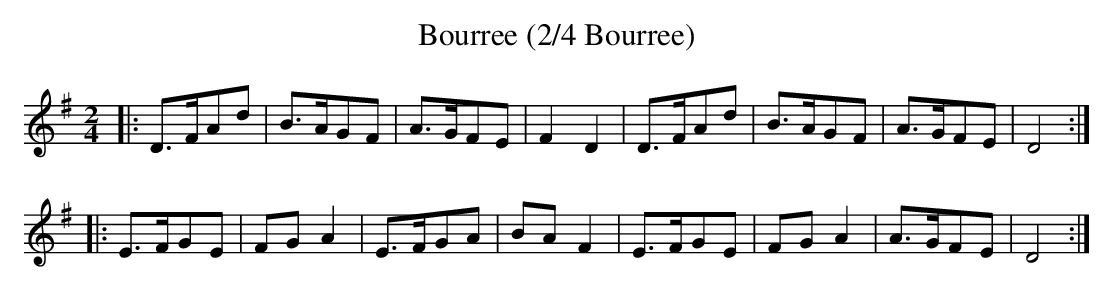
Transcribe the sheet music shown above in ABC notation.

X:1
T:Bourree (2/4 Bourree)
M:2/4
L:1/8
K:G
|:D>FAd|B>AGF|A>GFE|F2D2|D>FAd|B>AGF|A>GFE|D4:|
|:E>FGE|FGA2|E>FGA|BAF2|E>FGE|FGA2|A>GFE|D4:|
